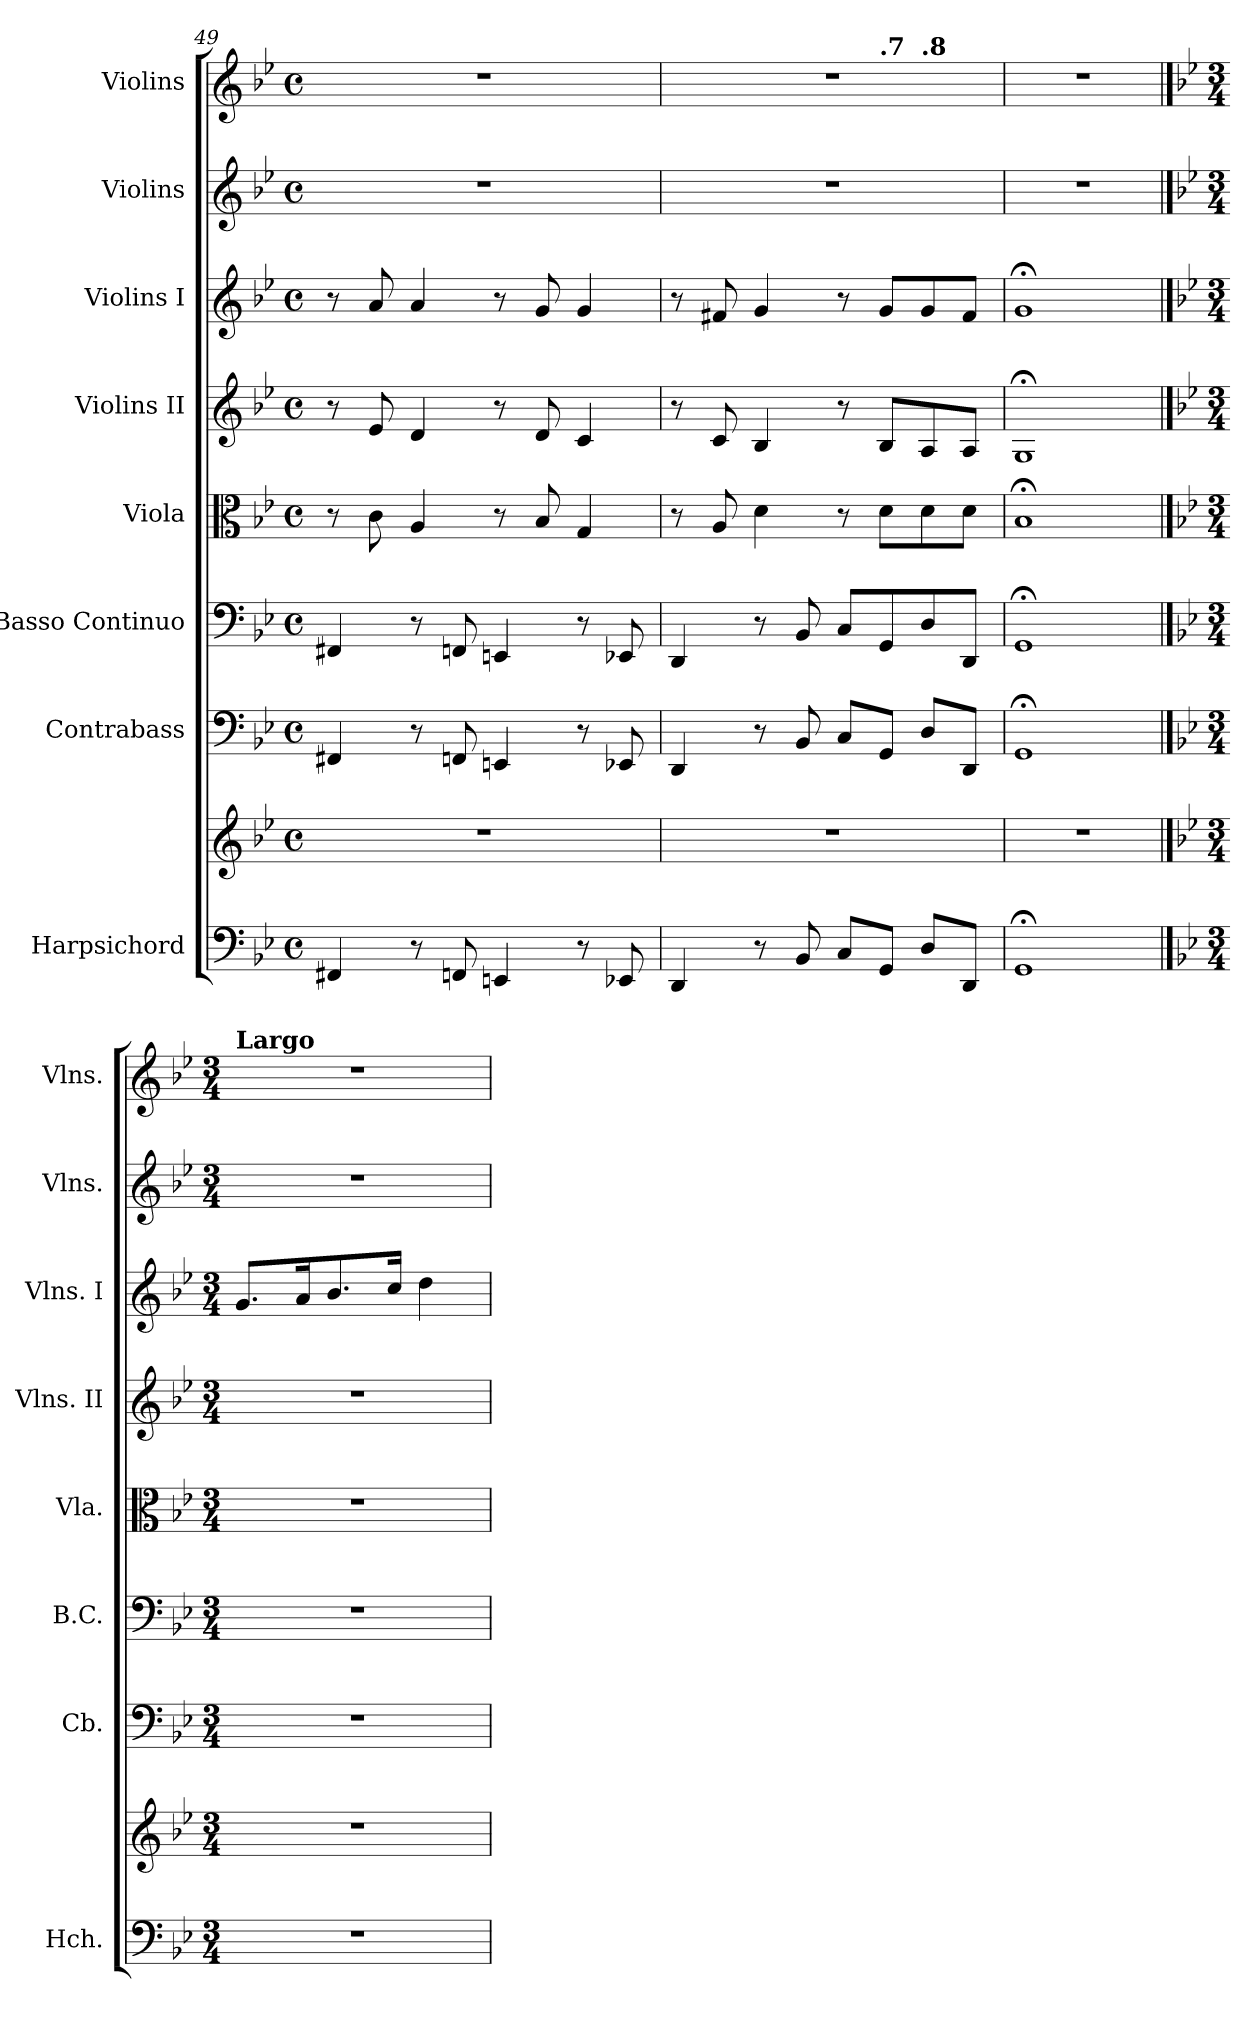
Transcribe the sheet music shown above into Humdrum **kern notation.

**kern	**kern	**kern	**kern	**kern	**kern	**kern	**kern	**kern
*part8	*part8	*part7	*part6	*part5	*part4	*part3	*part2	*part1
*staff9	*staff8	*staff7	*staff6	*staff5	*staff4	*staff3	*staff2	*staff1
*I"Harpsichord	*	*I"Contrabass	*I"Basso Continuo	*I"Viola	*I"Violins II	*I"Violins I	*I"Violins	*I"Violins
*I'Hch.	*	*I'Cb.	*I'B.C.	*I'Vla.	*I'Vlns. II	*I'Vlns. I	*I'Vlns.	*I'Vlns.
*clefF4	*clefG2	*clefF4	*clefF4	*clefC3	*clefG2	*clefG2	*clefG2	*clefG2
*	*	*ITrd7c12	*	*	*	*	*	*
*k[b-e-]	*k[b-e-]	*k[b-e-]	*k[b-e-]	*k[b-e-]	*k[b-e-]	*k[b-e-]	*k[b-e-]	*k[b-e-]
*M4/4	*M4/4	*M4/4	*M4/4	*M4/4	*M4/4	*M4/4	*M4/4	*M4/4
*met(c)	*met(c)	*met(c)	*met(c)	*met(c)	*met(c)	*met(c)	*met(c)	*met(c)
=49	=49	=49	=49	=49	=49	=49	=49	=49
4FF#X/	1r	4FFF#X/	4FF#X/	8r	8r	8r	1r	1r
.	.	.	.	8c\	8e-/	8a/	.	.
8r	.	8r	8r	4A/	4d/	4a/	.	.
8FFn/	.	8FFFn/	8FFn/	.	.	.	.	.
4EEn/	.	4EEEn/	4EEn/	8r	8r	8r	.	.
.	.	.	.	8B-/	8d/	8g/	.	.
8r	.	8r	8r	4G/	4c/	4g/	.	.
8EE-X/	.	8EEE-X/	8EE-X/	.	.	.	.	.
=50	=50	=50	=50	=50	=50	=50	=50	=50
*	*	*	*	*	*	*	*	*^
*	*	*	*	*	*	*	*	*	*^
*	*	*	*	*	*	*	*	*	*	*^
4DD/	1r	4DDD/	4DD/	8r	8r	8r	1r	1r	2ryy	2.ryy	2..ryy
.	.	.	.	8A/	8c/	8f#X/	.	.	.	.	.
8r	.	8r	8r	4d\	4B-/	4g/	.	.	.	.	.
8BB-/	.	8BBB-/	8BB-/	.	.	.	.	.	.	.	.
*	*	*	*	*	*	*	*	*MM100	*	*	*
8C/L	.	8CC/L	8C/L	8r	8r	8r	.	.	8ryy	.	.
*	*	*	*	*	*	*	*	*MM67	*	*	*
!	!	!	!	!	!	!	!	!	!LO:TX:a:B:t=.7	!	!
8GG/J	.	8GGG/J	8GG/	8d\L	8B-/L	8g/L	.	.	4.ryy	.	.
*	*	*	*	*	*	*	*	*MM42	*	*	*
!	!	!	!	!	!	!	!	!	!	!LO:TX:a:B:t=.8	!
8D/L	.	8DD/L	8D/	8d\	8A/	8g/	.	.	.	4ryy	.
*	*	*	*	*	*	*	*	*MM20	*	*	*
8DD/J	.	8DDD/J	8DD/J	8d\J	8A/J	8f#/J	.	.	.	.	8ryy
*	*	*	*	*	*	*	*	*v	*v	*v	*v
=51	=51	=51	=51	=51	=51	=51	=51	=51
*	*	*	*	*	*	*	*	*MM100
1GG;<	1r	1GGG;<	1GG;<	1B-;<	1G;<	1g;<	1r	1r
!!LO:PB:g=z
==1	==1	==1	==1	==1	==1	==1	==1	==1
*k[b-e-]	*k[b-e-]	*k[b-e-]	*k[b-e-]	*k[b-e-]	*k[b-e-]	*k[b-e-]	*k[b-e-]	*k[b-e-]
*M3/4	*M3/4	*M3/4	*M3/4	*M3/4	*M3/4	*M3/4	*M3/4	*M3/4
!	!	!	!	!	!	!	!	!LO:TX:a:B:t=Largo
2.r	2.r	2.r	2.r	2.r	2.r	8.g/L	2.r	2.r
.	.	.	.	.	.	16a/K	.	.
.	.	.	.	.	.	8.b-/	.	.
.	.	.	.	.	.	16cc/Jk	.	.
.	.	.	.	.	.	4dd\	.	.
=	=	=	=	=	=	=	=	=
*-	*-	*-	*-	*-	*-	*-	*-	*-
